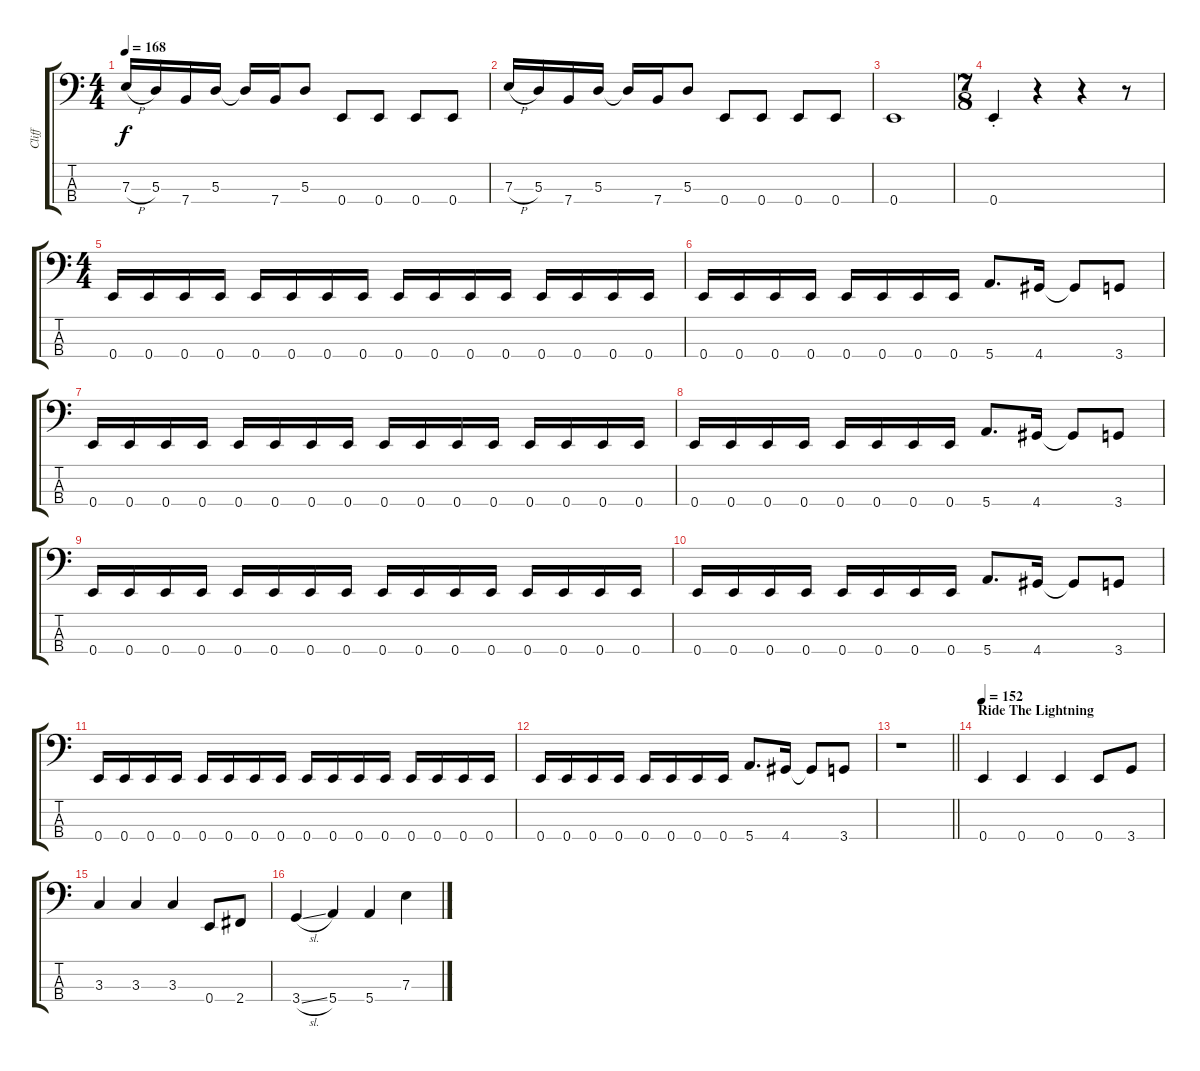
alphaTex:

\track ("Cliff" "Cliff") {instrument electricbassfinger}
\staff {score tabs}
\tuning (G2 D2 A1 E1) {hide}
\ts (4 4)
\tempo 168
\clef f4
\ks c
7.3{h}.16{dy f} 5.3.16 7.4.16 5.3.16 5.3{t}.16 7.4.16 5.3.8 0.4.8 0.4.8 0.4.8 0.4.8 |
7.3{h}.16 5.3.16 7.4.16 5.3.16 5.3{t}.16 7.4.16 5.3.8 0.4.8 0.4.8 0.4.8 0.4.8 |
0.4.1 |
\ts (7 8)
0.4{st}.4 r.4 r.4 r.8 |
\ts (4 4)
0.4.16 0.4.16 0.4.16 0.4.16 0.4.16 0.4.16 0.4.16 0.4.16 0.4.16 0.4.16 0.4.16 0.4.16 0.4.16 0.4.16 0.4.16 0.4.16 |
0.4.16 0.4.16 0.4.16 0.4.16 0.4.16 0.4.16 0.4.16 0.4.16 5.4.8{d} 4.4.16 4.4{t}.8 3.4.8 |
0.4.16 0.4.16 0.4.16 0.4.16 0.4.16 0.4.16 0.4.16 0.4.16 0.4.16 0.4.16 0.4.16 0.4.16 0.4.16 0.4.16 0.4.16 0.4.16 |
0.4.16 0.4.16 0.4.16 0.4.16 0.4.16 0.4.16 0.4.16 0.4.16 5.4.8{d} 4.4.16 4.4{t}.8 3.4.8 |
0.4.16 0.4.16 0.4.16 0.4.16 0.4.16 0.4.16 0.4.16 0.4.16 0.4.16 0.4.16 0.4.16 0.4.16 0.4.16 0.4.16 0.4.16 0.4.16 |
0.4.16 0.4.16 0.4.16 0.4.16 0.4.16 0.4.16 0.4.16 0.4.16 5.4.8{d} 4.4.16 4.4{t}.8 3.4.8 |
0.4.16 0.4.16 0.4.16 0.4.16 0.4.16 0.4.16 0.4.16 0.4.16 0.4.16 0.4.16 0.4.16 0.4.16 0.4.16 0.4.16 0.4.16 0.4.16 |
0.4.16 0.4.16 0.4.16 0.4.16 0.4.16 0.4.16 0.4.16 0.4.16 5.4.8{d} 4.4.16 4.4{t}.8 3.4.8 |
\barLineRight lightlight
r.1 |
\section ("" "Ride The Lightning")
\tempo 152
0.4.4 0.4.4 0.4.4 0.4.8 3.4.8 |
3.3.4 3.3.4 3.3.4 0.4.8 2.4.8 |
3.4{sl}.4 5.4.4 5.4.4 7.3.4
